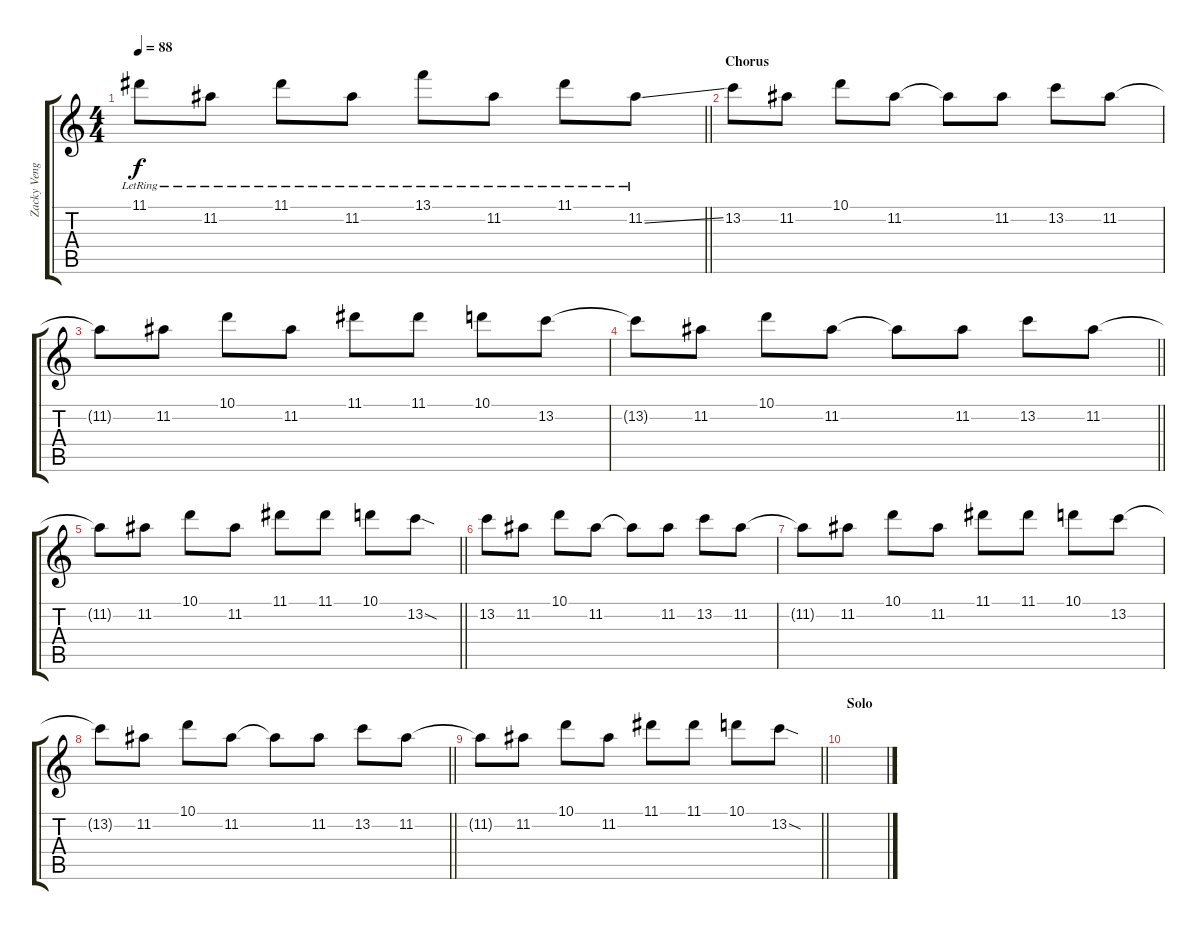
\track ("Zacky Vengeance (Lead)" "Zacky Veng") {instrument distortionguitar}
\staff {score tabs}
\tuning (E4 B3 G3 D3 A2 D2) {hide}
\ts (4 4)
\tempo 88
\clef g2
\barLineRight lightlight
\ks c
11.1{lr}.8{dy f} 11.2{lr}.8 11.1{lr}.8 11.2{lr}.8 13.1{lr}.8 11.2{lr}.8 11.1{lr}.8 11.2{ss lr}.8 |
\section ("" "Chorus")
13.2.8 11.2.8 10.1.8 11.2.8 11.2{t}.8 11.2.8 13.2.8 11.2.8 |
11.2{t}.8 11.2.8 10.1.8 11.2.8 11.1.8 11.1.8 10.1.8 13.2.8 |
\barLineRight lightlight
13.2{t}.8 11.2.8 10.1.8 11.2.8 11.2{t}.8 11.2.8 13.2.8 11.2.8 |
\barLineRight lightlight
11.2{t}.8 11.2.8 10.1.8 11.2.8 11.1.8 11.1.8 10.1.8 13.2{sod}.8 |
13.2.8 11.2.8 10.1.8 11.2.8 11.2{t}.8 11.2.8 13.2.8 11.2.8 |
11.2{t}.8 11.2.8 10.1.8 11.2.8 11.1.8 11.1.8 10.1.8 13.2.8 |
\barLineRight lightlight
13.2{t}.8 11.2.8 10.1.8 11.2.8 11.2{t}.8 11.2.8 13.2.8 11.2.8 |
\barLineRight lightlight
11.2{t}.8 11.2.8 10.1.8 11.2.8 11.1.8 11.1.8 10.1.8 13.2{sod}.8 |
\section ("" "Solo")
